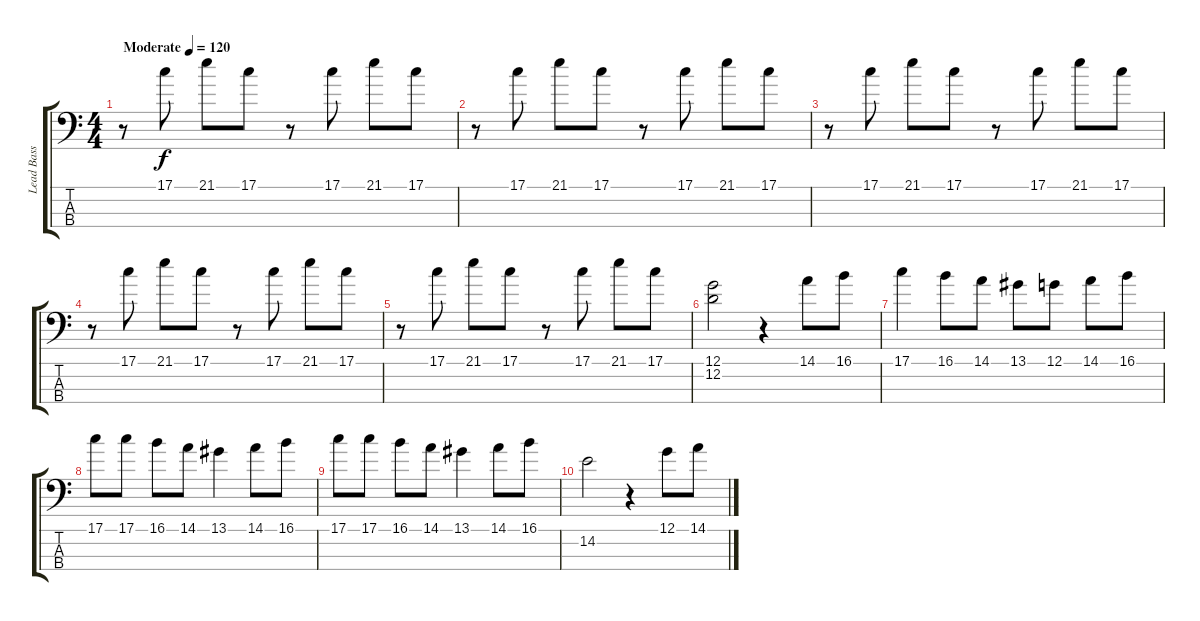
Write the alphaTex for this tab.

\track ("Lead Bass" "Lead Bass") {instrument slapbass2}
\staff {score tabs}
\tuning (G2 D2 A1 E1) {hide}
\ts (4 4)
\tempo (120 "Moderate")
\clef f4
\ks c
r.8{dy f instrument slapbass2} 17.1.8 21.1.8 17.1.8 r.8 17.1.8 21.1.8 17.1.8 |
r.8 17.1.8 21.1.8 17.1.8 r.8 17.1.8 21.1.8 17.1.8 |
r.8 17.1.8 21.1.8 17.1.8 r.8 17.1.8 21.1.8 17.1.8 |
r.8 17.1.8 21.1.8 17.1.8 r.8 17.1.8 21.1.8 17.1.8 |
r.8 17.1.8 21.1.8 17.1.8 r.8 17.1.8 21.1.8 17.1.8 |
(12.1 12.2).2 r.4 14.1.8 16.1.8 |
17.1.4 16.1.8 14.1.8 13.1.8 12.1.8 14.1.8 16.1.8 |
17.1.8 17.1.8 16.1.8 14.1.8 13.1.4 14.1.8 16.1.8 |
17.1.8 17.1.8 16.1.8 14.1.8 13.1.4 14.1.8 16.1.8 |
14.2.2 r.4 12.1.8 14.1.8
